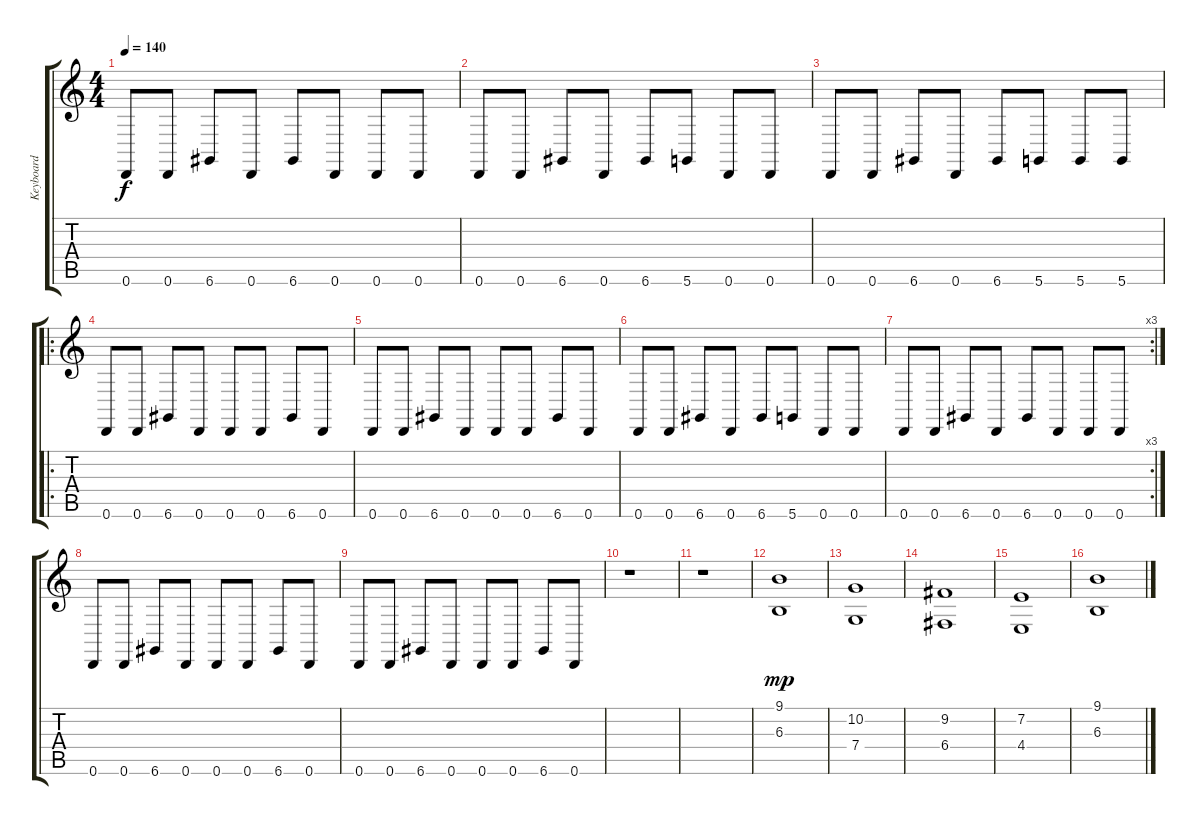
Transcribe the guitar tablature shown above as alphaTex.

\track ("Keyboard" "Keyboard") {instrument lead2sawtooth}
\staff {score tabs}
\tuning (D4 A3 F3 C3 G2 D2) {hide}
\ts (4 4)
\tempo 140
\clef g2
\ks c
0.6.8{dy f} 0.6.8 6.6.8 0.6.8 6.6.8 0.6.8 0.6.8 0.6.8 |
0.6.8 0.6.8 6.6.8 0.6.8 6.6.8 5.6.8 0.6.8 0.6.8 |
0.6.8 0.6.8 6.6.8 0.6.8 6.6.8 5.6.8 5.6.8 5.6.8 |
\ro
0.6.8 0.6.8 6.6.8 0.6.8 0.6.8 0.6.8 6.6.8 0.6.8 |
0.6.8 0.6.8 6.6.8 0.6.8 0.6.8 0.6.8 6.6.8 0.6.8 |
0.6.8 0.6.8 6.6.8 0.6.8 6.6.8 5.6.8 0.6.8 0.6.8 |
\rc 3
0.6.8 0.6.8 6.6.8 0.6.8 6.6.8 0.6.8 0.6.8 0.6.8 |
0.6.8 0.6.8 6.6.8 0.6.8 0.6.8 0.6.8 6.6.8 0.6.8 |
0.6.8 0.6.8 6.6.8 0.6.8 0.6.8 0.6.8 6.6.8 0.6.8 |
r.1 |
r.1 |
(9.1 6.3).1{dy mp volume 10 instrument pad4choir} |
(10.2 7.4).1 |
(9.2 6.4).1 |
(7.2 4.4).1 |
(9.1 6.3).1
